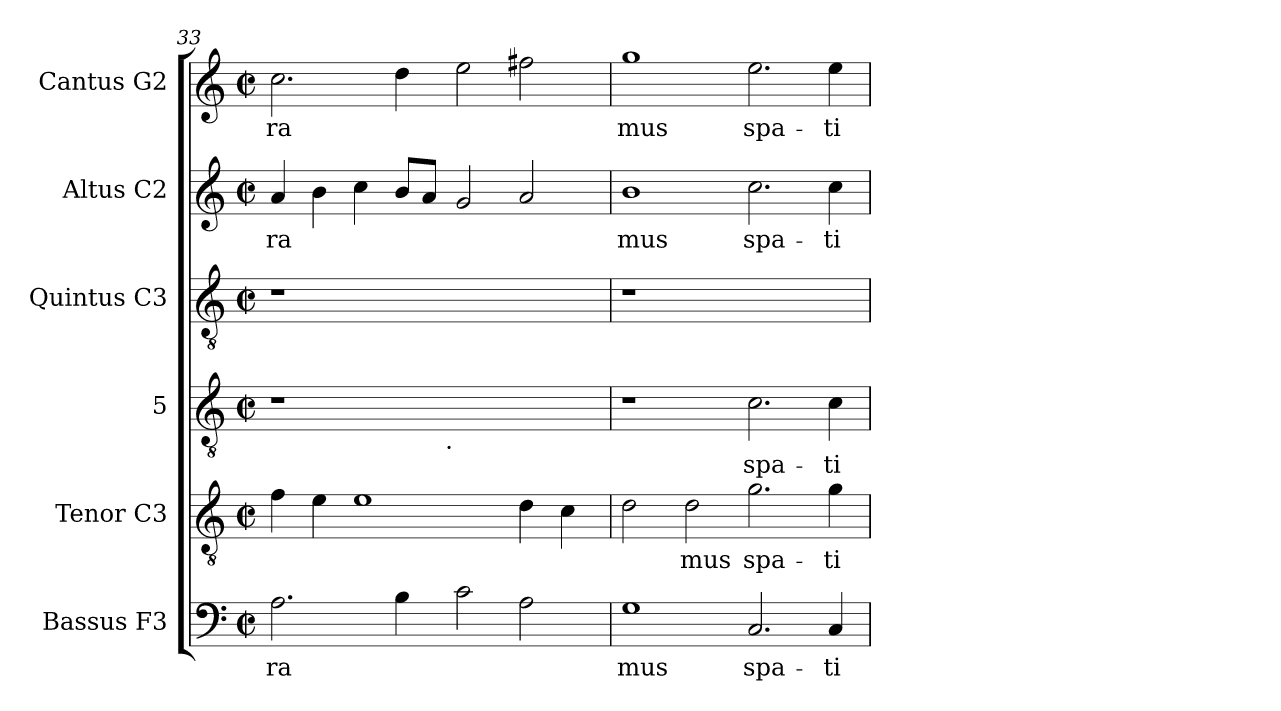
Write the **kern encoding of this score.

**kern	**text	**kern	**text	**kern	**text	**kern	**kern	**text	**kern	**text
*part6	*part6	*part5	*part5	*part4	*part4	*part3	*part2	*part2	*part1	*part1
*staff6	*staff6	*staff5	*staff5	*staff4	*staff4	*staff3	*staff2	*staff2	*staff1	*staff1
*I"Bassus  F3	*	*I"Tenor  C3	*	*I"5	*	*I"Quintus  C3	*I"Altus  C2	*	*I"Cantus  G2	*
*I'B	*	*I'T	*	*	*	*	*I'A	*	*I'C	*
*clefF4	*	*clefGv2	*	*clefGv2	*	*clefGv2	*clefG2	*	*clefG2	*
*k[]	*	*k[]	*	*k[]	*	*k[]	*k[]	*	*k[]	*
*C:	*	*C:	*	*C:	*	*C:	*C:	*	*C:	*
*M2/2	*	*M2/2	*	*M2/2	*	*M2/2	*M2/2	*	*M2/2	*
*met(c|)	*	*met(c|)	*	*met(c|)	*	*met(c|)	*met(c|)	*	*met(c|)	*
=33	=33	=33	=33	=33	=33	=33	=33	=33	=33	=33
!	!LO:LY:b:cj	!	!LO:LY:b:cj	!	!	!	!	!LO:LY:b:cj	!	!LO:LY:b:cj
*	*	*	*	*^	*	*	*	*	*	*
2.A\	-ra-	4f\	--	1r	2ryy	.	1r	4a/	-ra-	2.cc\	-ra-
!	!	!	!LO:LY:b:cj	!	!	!	!	!	!LO:LY:b:cj	!	!
.	.	4e\	--	.	.	.	.	4b\	--	.	.
!	!	!	!LO:LY:b:cj	!	!	!	!	!	!LO:LY:b:cj	!	!
.	.	1e	--	.	4...ryy	.	.	4cc\	--	.	.
!	!LO:LY:b:cj	!	!	!	!	!	!	!	!LO:LY:b:cj	!	!LO:LY:b:cj
4B\	--	.	.	.	.	.	.	8b/L	--	4dd\	--
!	!	!	!	!	!	!	!	!	!LO:LY:b:cj	!	!
.	.	.	.	.	.	.	.	8a/J	--	.	.
!	!	!	!	!	!LO:TX:b:t=.	!	!	!	!	!	!
.	.	.	.	.	1ryy	.	.	.	.	.	.
!	!LO:LY:b:cj	!	!	!	!	!	!	!	!LO:LY:b:cj	!	!LO:LY:b:cj
2c\	--	.	.	1ryy	.	.	1ryy	2g/	--	2ee\	--
!	!LO:LY:b:cj	!	!LO:LY:b:cj	!	!	!	!	!	!LO:LY:b:cj	!	!LO:LY:b:cj
2A\	--	4d\	--	.	.	.	.	2a/	--	2ff#X\	--
!	!	!	!LO:LY:b:cj	!	!	!	!	!	!	!	!
.	.	4c\	--	.	.	.	.	.	.	.	.
.	.	.	.	.	32ryy	.	.	.	.	.	.
!!LO:PB:g=z
=34	=34	=34	=34	=34	=34	=34	=34	=34	=34	=34	=34
!	!LO:LY:b:cj	!	!LO:LY:b:cj	!	!	!	!	!	!LO:LY:b:cj	!	!LO:LY:b:cj
*	*	*	*	*v	*v	*	*	*	*	*	*
1G	-mus	2d\	--	1r	.	1r	1b	-mus	1gg	-mus
!	!	!	!LO:LY:b:cj	!	!	!	!	!	!	!
.	.	2d\	-mus	.	.	.	.	.	.	.
!	!LO:LY:b:cj	!	!LO:LY:b:cj	!	!LO:LY:b:cj	!	!	!LO:LY:b:cj	!	!LO:LY:b:cj
2.C/	spa-	2.g\	spa-	2.c\	spa-	1ryy	2.cc\	spa-	2.ee\	spa-
!	!LO:LY:b:cj	!	!LO:LY:b:cj	!	!LO:LY:b:cj	!	!	!LO:LY:b:cj	!	!LO:LY:b:cj
4C/	-ti-	4g\	-ti-	4c\	-ti-	.	4cc\	-ti-	4ee\	-ti-
=	=	=	=	=	=	=	=	=	=	=
*-	*-	*-	*-	*-	*-	*-	*-	*-	*-	*-
